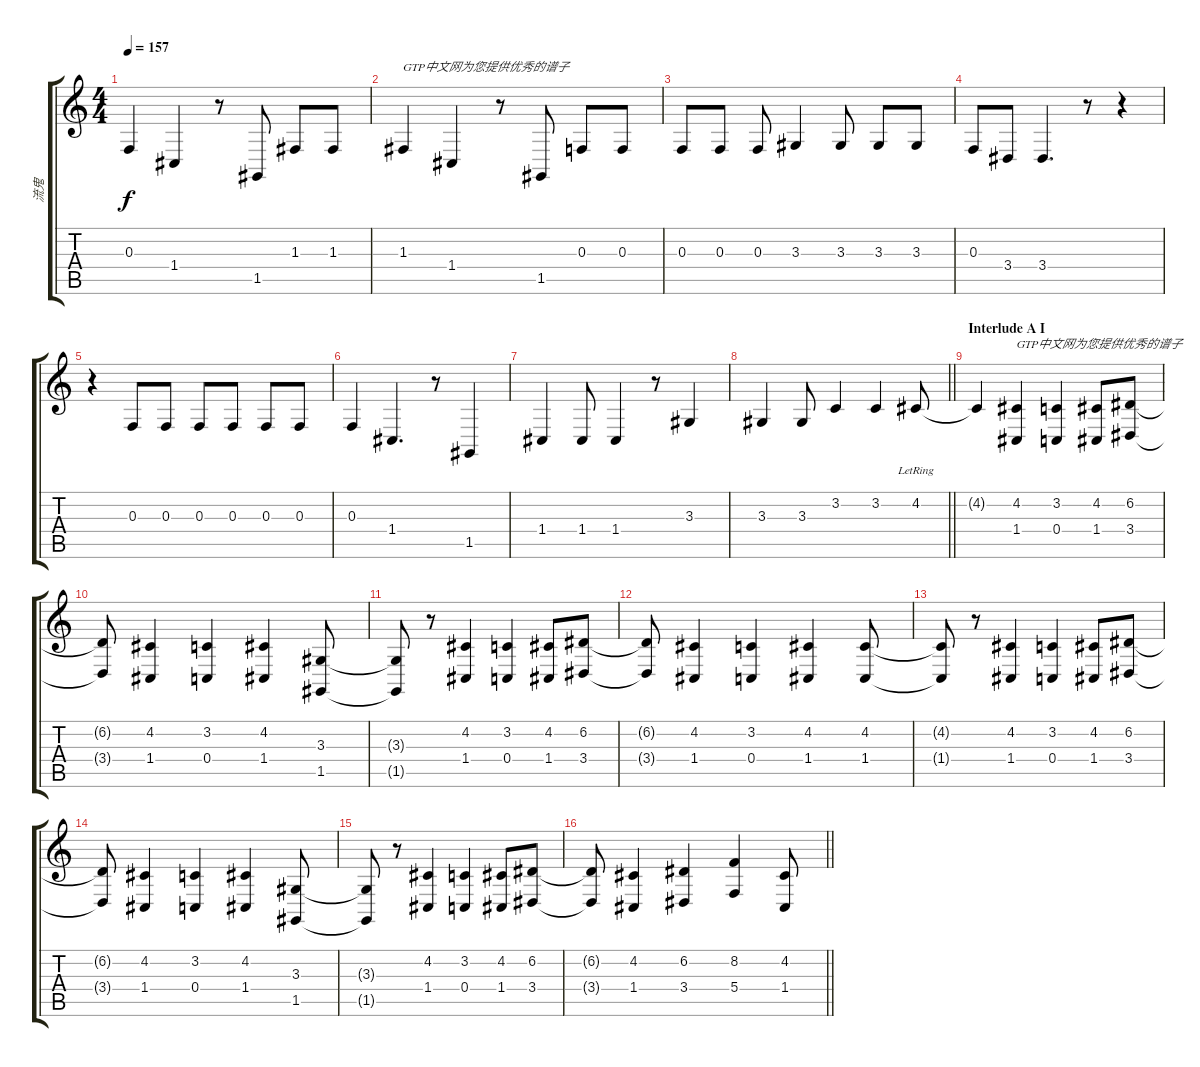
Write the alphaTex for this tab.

\track ("流鬼" "流鬼") {instrument lead6voice}
\staff {score tabs}
\tuning (D4 A3 F3 C3 G2 D2) {hide}
\ts (4 4)
\section ("" "")
\tempo 157
\clef g2
\ks c
0.3.4{dy f} 1.4.4 r.8 1.5.8 1.3.8 1.3.8 |
1.3.4{txt "GTP中文网为您提供优秀的谱子"} 1.4.4 r.8 1.5.8 0.3.8 0.3.8 |
0.3.8 0.3.8 0.3.8 3.3.4 3.3.8 3.3.8 3.3.8 |
0.3.8 3.4.8 3.4.4{d} r.8 r.4 |
r.4 0.3.8 0.3.8 0.3.8 0.3.8 0.3.8 0.3.8 |
0.3.4 1.4.4{d} r.8 1.5.4 |
1.4.4 1.4.8 1.4.4 r.8 3.3.4 |
\barLineRight lightlight
3.3.4 3.3.8 3.2.4 3.2.4 4.2{lr}.8 |
\section ("" "Interlude A I")
4.2{t}.4 (4.2 1.4).4{txt "GTP中文网为您提供优秀的谱子"} (3.2 0.4).4 (4.2 1.4).8 (6.2 3.4).8 |
(6.2{t} 3.4{t}).8 (4.2 1.4).4 (3.2 0.4).4 (4.2 1.4).4 (3.3 1.5).8 |
(3.3{t} 1.5{t}).8 r.8 (4.2 1.4).4 (3.2 0.4).4 (4.2 1.4).8 (6.2 3.4).8 |
(6.2{t} 3.4{t}).8 (4.2 1.4).4 (3.2 0.4).4 (4.2 1.4).4 (4.2 1.4).8 |
(4.2{t} 1.4{t}).8 r.8 (4.2 1.4).4 (3.2 0.4).4 (4.2 1.4).8 (6.2 3.4).8 |
(6.2{t} 3.4{t}).8 (4.2 1.4).4 (3.2 0.4).4 (4.2 1.4).4 (3.3 1.5).8 |
(3.3{t} 1.5{t}).8 r.8 (4.2 1.4).4 (3.2 0.4).4 (4.2 1.4).8 (6.2 3.4).8 |
\barLineRight lightlight
(6.2{t} 3.4{t}).8 (4.2 1.4).4 (6.2 3.4).4 (8.2 5.4).4 (4.2 1.4).8
